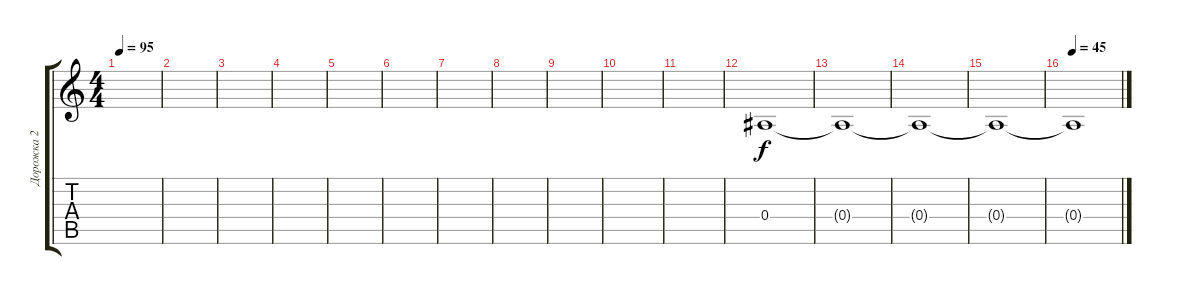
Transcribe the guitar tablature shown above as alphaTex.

\track ("Дорожка 2" "Дорожка 2") {instrument overdrivenguitar}
\staff {score tabs}
\tuning (C4 G3 Eb3 Bb2 F2 C2) {hide}
\ts (4 4)
\tempo 95
\clef g2
\ks c
|
|
|
|
|
|
|
|
|
|
|
0.4.1{volume 9 instrument overdrivenguitar} |
0.4{t}.1 |
0.4{t}.1 |
0.4{t}.1 |
\tempo 45
0.4{t}.1
